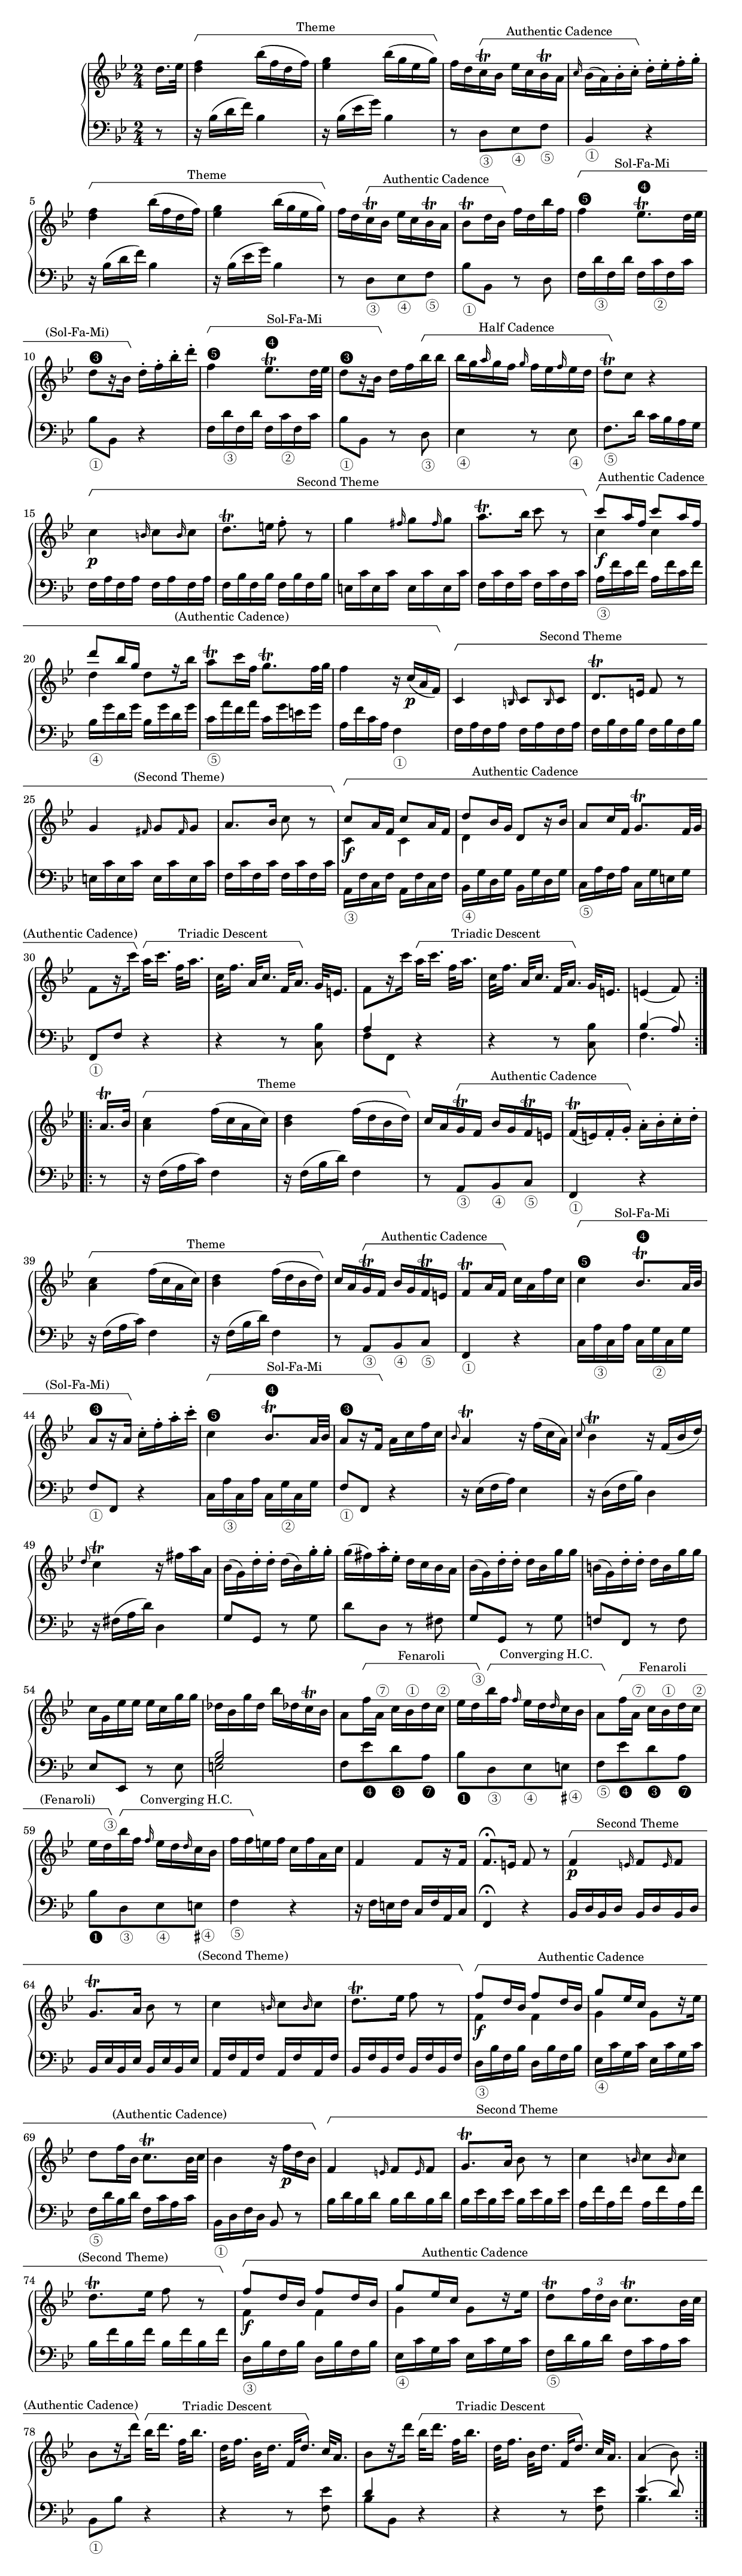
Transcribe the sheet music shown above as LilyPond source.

\version "2.24.0"
\include "../../stylesheets/annotation.ly"
\include "../../stylesheets/score.ly"
\include "../../stylesheets/typography.ly"

piece = "Allegretto"

global = {
  \time 2/4
  \key bes \major
}

upVoice = \new Voice {
  \relative c' {
    \repeat volta 2 {
      \clef "treble"
      \partial 8 d'16. es32 |
      <f d>4 \theme bes16 ( f d f ) |
      <g es>4 bes16 ( g es g ) \stopGroup |
      f16 d c \authenticCadence \trill bes es c bes \trill a |
      \grace c16 bes ( a ) bes-. c-. \stopGroup d-. es-. f-. g-. |
      <f d>4 \theme bes16 ( f d f ) |
      <g es>4 bes16 ( g es g ) \stopGroup |
      f16 d c \authenticCadence \trill bes es c bes \trill a |
      bes8 \trill d16 bes \stopGroup f' d bes' f |
      f4 \mso \solfami \lowerTrill es8. \mfa \trill d32 es | \barNumberCheck #10
      d8 \mmi [ r16 bes \stopGroup ] d-. f-. bes-. d-. |
      f,4 \mso \solfami \lowerTrill es8. \mfa \trill d32 es |
      d8 \mmi [ r16 bes \stopGroup ] d f bes \halfcadence bes |
      bes16 g \grace a g f \grace g f es \grace f es d |
      d8 \stopGroup \trill c r4 |
      c4 \tweak shorten-pair #'(0 . -3) \secondTheme \p \grace b16 c8 \grace b16 c8 |
      d8. \trill e16 f8-. r |
      g4 \grace fis16 g8 \grace fis16 g8 |
      a8. \trill bes16 c8 r \stopGroup |
      << { \voiceOne c8 \authenticCadence \f a16 f c'8 a16 f } \new Voice { \voiceTwo c4 c } >> \oneVoice | \barNumberCheck #20
      << { d'8 bes16 g } \\ { d4 } >> \oneVoice d8 [ r16 bes' ] |
      a8 \trill c16 f, g8. \trill f32 g |
      f4 r16 c ( \p a f ) \stopGroup |
      c4 \tweak shorten-pair #'(0 . -3) \secondTheme \grace b16 c8 \grace b16 c8 |
      d8. \trill e16 f8 r |
      g4 \grace fis16 g8 \grace fis16 g8 |
      a8. bes16 c8 r \stopGroup |
      << { \voiceOne c8 \authenticCadence \f a16 f c'8 a16 f } \new Voice { \voiceTwo c4 c } >> \oneVoice |
      << { d'8 bes16 g } \\ { d4 } >> \oneVoice d8 [ r16 bes' ] |
      a8 c16 f, g8. \trill f32 g | \barNumberCheck #30
      f8 [ r16 c'' \stopGroup ] a32 \triadicDescent [ c16. ] f,32 [ a16. ] |
      c,32 [ f16. ] \stemUp a,32 [ c16. ] \stemNeutral f,32 [ a16. \stopGroup ] g32 [ e16. ] |
      f8 [ r16 c'' ] a32 \triadicDescent [ c16. ] f,32 [ a16. ] |
      c,32 [ f16. ] \stemUp a,32 [ c16. ] \stemNeutral f,32 [ a16. \stopGroup ] g32 [ e16. ] |
      e4 ( f8 )
    }
    \repeat volta 2 {
      \partial 8 a16. \trill bes32 |
      <c a>4 \theme f16 ( c a c ) |
      <d bes>4 f16 ( d bes d ) \stopGroup |
      c16 a g \authenticCadence \trill f bes g f \trill e |
      f16 \trill ( e ) f-. g-. \stopGroup a-. bes-. c-. d-. |
      <c a>4 \theme f16 ( c a c ) | \barNumberCheck #40
      <d bes>4 f16 ( d bes d ) \stopGroup |
      c16 a g \authenticCadence \trill f bes g f \trill e |
      f8 \trill a16 f \stopGroup c' a f' c |
      c4 \mso \solfami \lowerTrill bes8. \trill \mfa a32 bes |
      a8 \mmi [ r16 a \stopGroup ] c-. f-. a-. c-. |
      c,4 \mso \solfami \lowerTrill bes8. \trill \mfa a32 bes |
      a8 \mmi [ r16 f \stopGroup ] a c f c |
      \grace bes8 a4 \trill r16 f' ( c a ) |
      \grace c8 bes4 \trill r16 f ( bes d ) |
      \grace d8 c4 \trill r16 fis a a, | \barNumberCheck #50
      bes16 ( g ) d'-. d-. d ( bes ) g'-. g-. |
      g16 ( fis ) a-. es-. d c bes a |
      bes16 ( g ) d'-. d-. d bes g' g |
      b,16 ( g ) d'-. d-. d b g' g |
      c,16 g es' es es c g' g |
      des16 bes g' des bes' des,! c \trill bes |
      a8 f'16 \fenaroli a, ^\bti c bes ^\bdo d c ^\bre |
      es16 d ^\bmi \stopGroup bes' \converginghc f \grace f es d \grace d c bes |
      a8 \stopGroup f'16 \fenaroli a, ^\bti c bes ^\bdo d c ^\bre |
      es16 d ^\bmi \stopGroup bes' \converginghc f \grace f es d \grace d c bes | \barNumberCheck #60
      f'16 f \stopGroup e f c f a, c |
      f,4 f8 [ r16 f ] |
      f8. \fermata e16 f8 r |
      f4 \tweak shorten-pair #'(0 . -3) \secondTheme \p \grace e16 f8 \grace e16 f8 |
      g8. \trill a16 bes8 r |
      c4 \grace b16 c8 \grace b16 c8 |
      d8. \trill es16 f8 r \stopGroup |
      << { \voiceOne f8 \authenticCadence \f d16 bes f'8 d16 bes } \new Voice { \voiceTwo f4 f } >> \oneVoice |
      << { g'8 es16 c } \\ { g4 } >> \oneVoice \stemDown g8 [ r16 es' ] \stemNeutral |
      d8 f16 bes, c8. \trill bes32 c | \barNumberCheck #70
      bes4 r16 f' \p d bes \stopGroup |
      f4 \tweak shorten-pair #'(0 . -3) \secondTheme \grace e16 f8 \grace e16 f8 |
      g8. \trill a16 bes8 r |
      c4 \grace b16 c8 \grace b16 c8 |
      d8. \trill es16 f8 r \stopGroup |
      << { \voiceOne f8 \authenticCadence \f d16 bes f'8 d16 bes } \new Voice { \voiceTwo f4 f } >> \oneVoice |
      << { g'8 es16 c } \\ { g4 } >> \oneVoice \stemDown g8 [ r16 es' ] \stemNeutral |
      d8 \trill \once \omit TupletBracket \once \tupletUp \tuplet 3/2 { f16 d bes } c8. \trill bes32 c |
      bes8 [ r16 d' \stopGroup ] bes32 \triadicDescent [ d16. ] f,32 [ bes16. ] |
      d,32 [ f16. ] bes,32 [ d16. ] f,32 [ d'16. \stopGroup ] \stemUp c32 [ a16. ] \stemNeutral | \barNumberCheck #80
      bes8 [ r16 d' ] bes32 \triadicDescent [ d16. ] f,32 [ bes16. ] |
      d,32 [ f16. ] bes,32 [ d16. ] f,32 [ d'16. \stopGroup ] \stemUp c32 [ a16. ] \stemNeutral |
      a4 ( bes8 )
    }
  }
}

downVoice = \new Voice {
  \relative c {
    \repeat volta 2 {
      \clef "bass"
      \partial 8 r8 |
      r16 bes' ( d f ) bes,4 |
      r16 bes ( es g ) bes,4 |
      r8 d, \bmi [ es \bfa f \bso ] |
      bes,4 \bdo r |
      r16 bes' ( d f ) bes,4 |
      r16 bes ( es g ) bes,4 |
      r8 d, \bmi [ es \bfa f \bso ] |
      bes8 \bdo bes, r d |
      f16 d' \bmi f, d' f, c' \bre f, c' | \barNumberCheck #10
      bes8 \bdo bes, r4 |
      f'16 d' \bmi f, d' f, c' \bre f, c' |
      bes8 \bdo bes, r d \bmi |
      es4 \bfa r8 es \bfa |
      f8. \bso d'16 c bes a g |
      f16 a f a f a f a |
      f16 bes f bes f bes f bes |
      e,16 c' e, c' e, c' e, c' |
      f,16 c' f, c' f, c' f, c' |
      a16 \bmi f' c f a, f' c f | \barNumberCheck #20
      bes,16 \bfa g' d g bes, g' d g |
      c,16 \bso a' f a c, g' e g |
      a,16 f' c a f4 \bdo |
      f16 a f a f a f a |
      f16 bes f bes f bes f bes |
      e,16 c' e, c' e, c' e, c' |
      f,16 c' f, c' f, c' f, c' |
      \stemDown a,16 \bmi f' c f a, f' c f \stemNeutral |
      bes,16 \bfa g' d g bes, g' d g |
      c,16 \bso a' f a c, g' e g | \barNumberCheck #30
      f,8 \bdo f' r4 |
      r4 r8 <bes c,> |
      << { a4 } \\ { f8 f, } >> \oneVoice r4
      r4 r8 <bes' c,> |
      << { bes4 ( a8 ) } \\ { f4. } >> \oneVoice
    }
    \repeat volta 2 {
      \partial 8 r8 |
      r16 \stemDown f ( a c ) f,4 \stemNeutral |
      r16 \stemDown f ( bes d ) f,4 \stemNeutral |
      r8 a, \bmi [ bes \bfa c \bso ] |
      f,4 \bdo r |
      r16 \stemDown f' ( a c ) f,4 \stemNeutral | \barNumberCheck #40
      r16 \stemDown f ( bes d ) f,4 \stemNeutral |
      r8 a, \bmi [ bes \bfa c \bso ] |
      f,4 \bdo r |
      c'16 a' \bmi c, a' c, g' \bre c, g' |
      f8 \bdo f, r4 |
      c'16 a' \bmi c, a' c, g' \bre c, g' |
      f8 \bdo f, r4 |
      r16 es' ( f a ) es4 |
      r16 d ( f bes ) d,4 |
      r16 fis ( a d ) d,4 | \barNumberCheck #50
      g8 g, r g' |
      d'8 d, r fis |
      g8 g, r g' |
      f!8 f, r f' |
      es8 es, r es' |
      << { <bes' g>2 } \\ { e,2 } >> \oneVoice |
      f8 [ es' _\mfa d _\mmi a _\mti ] |
      bes8 _\mdo [ d, \bmi es \bfa e \bfais ] |
      f8 \bso [ es' _\mfa d _\mmi a _\mti ] |
      bes8 _\mdo [ d, \bmi es \bfa e \bfais ] | \barNumberCheck #60
      f4 \bso r |
      r16 f e f c f a, c |
      f,4 \fermata r |
      bes16 d bes d bes d bes d |
      bes16 es bes es bes es bes es |
      a,16 f' a, f' a, f' a, f' |
      \stemUp bes,16 f' bes, f' bes, f' bes, f' \stemNeutral |
      d16 \bmi bes' f bes d, bes' f bes |
      es,16 \bfa c' g c es, c' g c |
      f,16 \bso d' bes d f, c' a c | \barNumberCheck #70
      bes,16 \bdo d f d bes8 r |
      bes'16 d bes d bes d bes d |
      bes16 es bes es bes es bes es |
      a,16 f' a, f' a, f' a, f' |
      bes,16 f' bes, f' bes, f' bes, f' |
      d,16 \bmi bes' f bes d, bes' f bes |
      es,16 \bfa c' g c es, c' g c |
      f,16 \bso d' bes d f, c' a c |
      bes,8 \bdo bes' r4 |
      r4 r8 <es f,> | \barNumberCheck #80
      << { d4 } \\ { bes8 bes, } >> \oneVoice r4 |
      r4 r8 <es' f,> |
      << { es4 ( d8 ) } \\ { bes4. } >> \oneVoice
    }
  }
}

\score {
  \new PianoStaff <<
    \new Staff = "up" << \global \upVoice >>
    \new Staff = "down" << \global \downVoice >>
  >>
}
